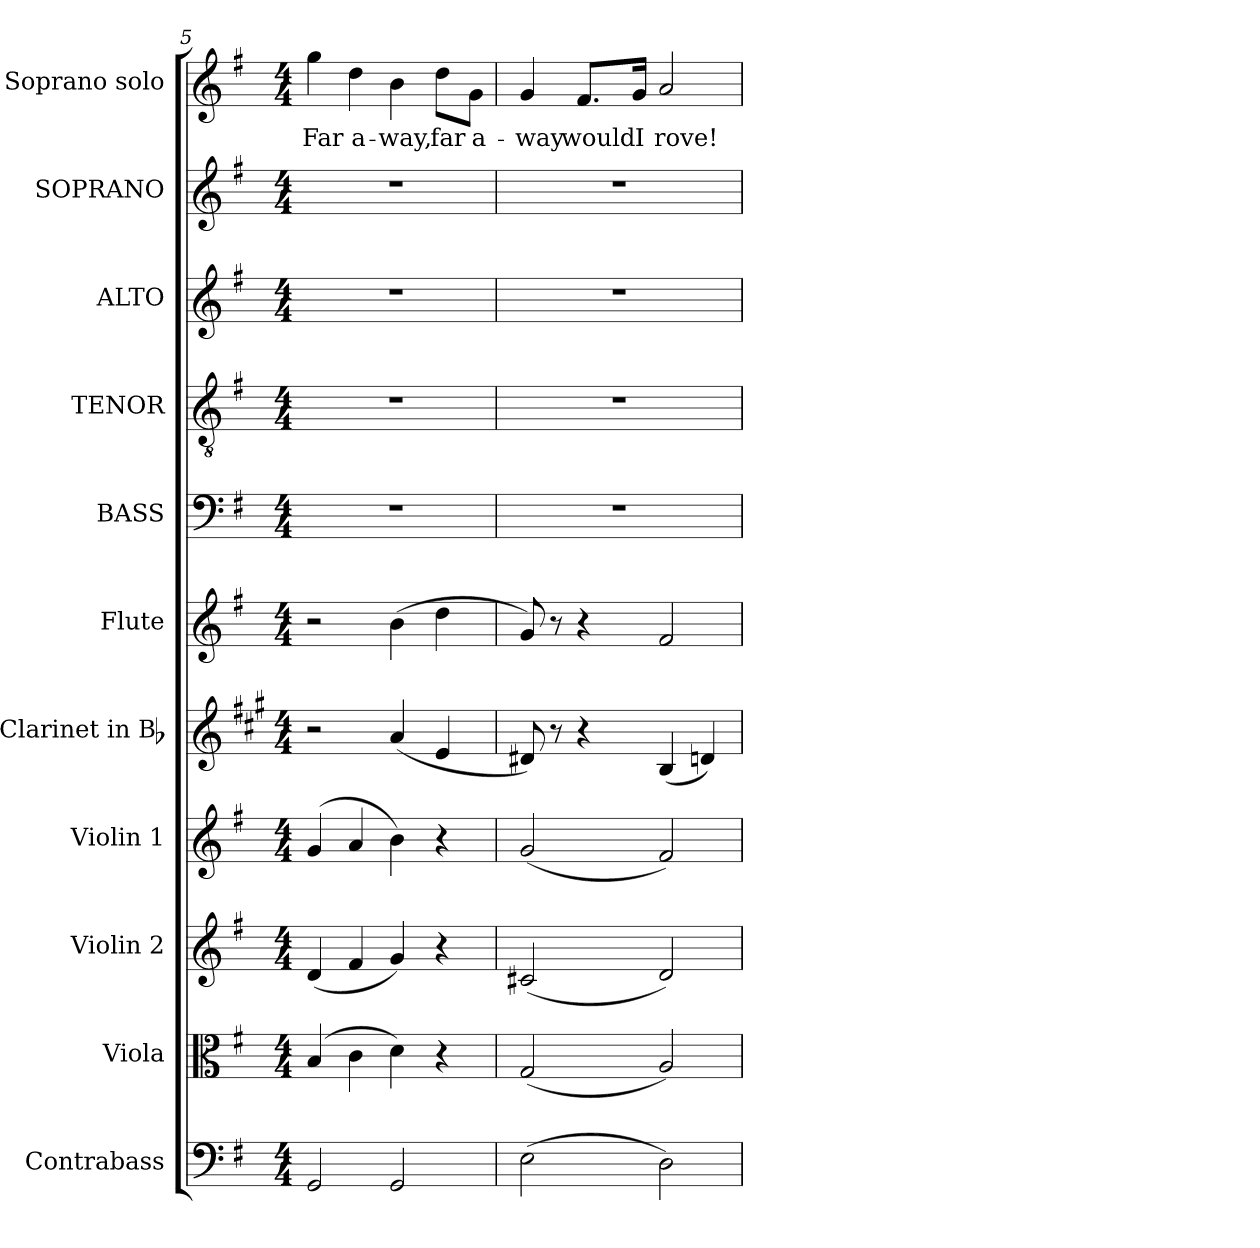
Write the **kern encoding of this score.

**kern	**kern	**kern	**kern	**kern	**kern	**kern	**kern	**kern	**kern	**kern	**text
*part11	*part10	*part9	*part8	*part7	*part6	*part5	*part4	*part3	*part2	*part1	*part1
*staff11	*staff10	*staff9	*staff8	*staff7	*staff6	*staff5	*staff4	*staff3	*staff2	*staff1	*staff1
*I"Contrabass	*I"Viola	*I"Violin 2	*I"Violin 1	*I"Clarinet in Bb	*I"Flute	*I"BASS	*I"TENOR	*I"ALTO	*I"SOPRANO	*I"Soprano solo	*
*I'Cb.	*I'Vla.	*I'Vln. 2	*I'Vln. 1	*I'Cl.	*I'Fl.	*I'B.	*I'T.	*I'A.	*I'S.	*I'S.	*
*clefF4	*clefC3	*clefG2	*clefG2	*clefG2	*clefG2	*clefF4	*clefGv2	*clefG2	*clefG2	*clefG2	*
*ITrd7c12	*	*	*	*ITrd1c2	*	*	*ITrd7c12	*	*	*	*
*k[f#]	*k[f#]	*k[f#]	*k[f#]	*k[f#]	*k[f#]	*k[f#]	*k[f#]	*k[f#]	*k[f#]	*k[f#]	*
*G:	*G:	*G:	*G:	*G:	*G:	*G:	*G:	*G:	*G:	*G:	*
*M4/4	*M4/4	*M4/4	*M4/4	*M4/4	*M4/4	*M4/4	*M4/4	*M4/4	*M4/4	*M4/4	*
=5	=5	=5	=5	=5	=5	=5	=5	=5	=5	=5	=5
!	!	!	!	!	!	!	!	!	!	!	!LO:LY:b:color=#000000
2GGGi/	(4Bi/	(4di/	(4gi/	2r	2r	1r	1r	1r	1r	4ggi\	Far
!	!	!	!	!	!	!	!	!	!	!	!LO:LY:b:color=#000000
.	4ci\	4f#i/	4ai/	.	.	.	.	.	.	4ddi\	a-
!	!	!	!	!	!	!	!	!	!	!	!LO:LY:b:color=#000000
2GGGi/	4di\)	4gi/)	4bi\)	(4gi/	(4bi\	.	.	.	.	4bi\	-way,
!	!	!	!	!	!	!	!	!	!	!	!LO:LY:b:color=#000000
.	4r	4r	4r	4di/	4ddi\	.	.	.	.	8ddi\L	far
!	!	!	!	!	!	!	!	!	!	!	!LO:LY:b:color=#000000
.	.	.	.	.	.	.	.	.	.	8gi\J	a-
!!LO:PB:g=z
=6	=6	=6	=6	=6	=6	=6	=6	=6	=6	=6	=6
!	!	!	!	!	!	!	!	!	!	!	!LO:LY:b:color=#000000
(2EEi\	(2Gi/	(2c#Xi/	(2gi/	8c#Xi/)	8gi/)	1r	1r	1r	1r	4gi/	-way
.	.	.	.	8r	8r	.	.	.	.	.	.
!	!	!	!	!	!	!	!	!	!	!	!LO:LY:b:color=#000000
.	.	.	.	4r	4r	.	.	.	.	8.f#i/L	would
!	!	!	!	!	!	!	!	!	!	!	!LO:LY:b:color=#000000
.	.	.	.	.	.	.	.	.	.	16gi/Jk	I
!	!	!	!	!	!	!	!	!	!	!	!LO:LY:b:color=#000000
2DDi\)	2Ai/)	2di/)	2f#i/)	(4Ai/	2f#i/	.	.	.	.	2ai/	rove!
.	.	.	.	4cni/)	.	.	.	.	.	.	.
=	=	=	=	=	=	=	=	=	=	=	=
*-	*-	*-	*-	*-	*-	*-	*-	*-	*-	*-	*-
